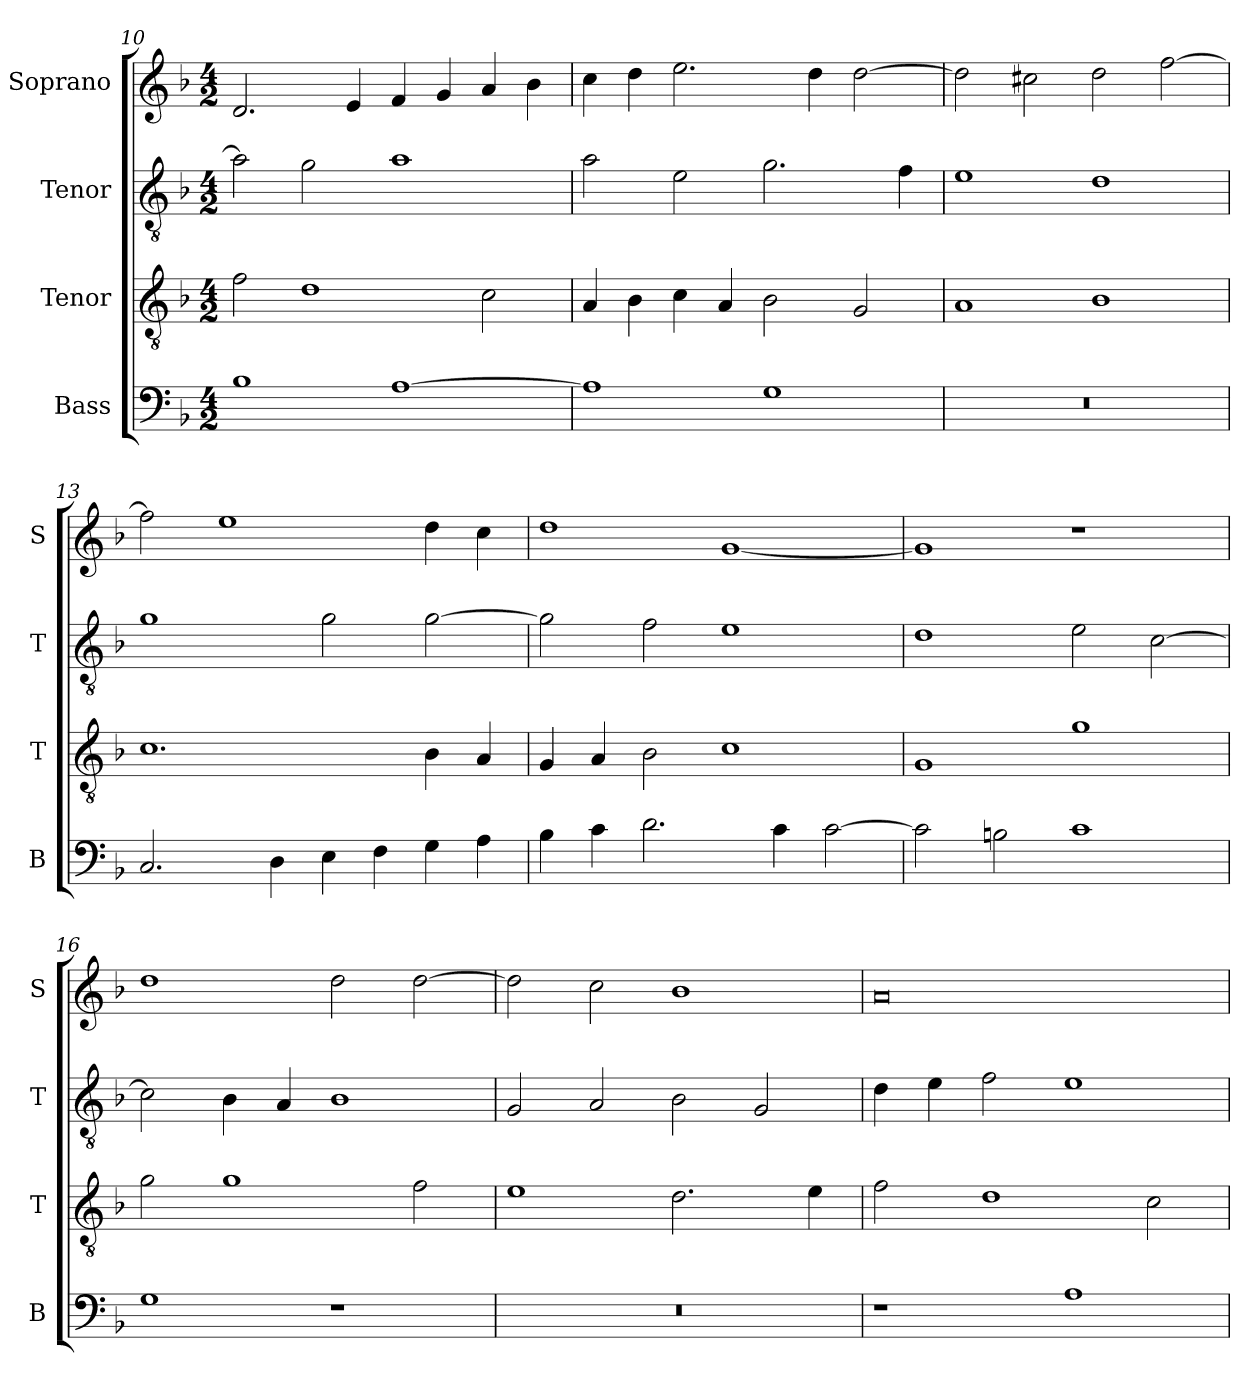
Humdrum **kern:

**kern	**kern	**kern	**kern
*part4	*part3	*part2	*part1
*staff4	*staff3	*staff2	*staff1
*I"Bass	*I"Tenor	*I"Tenor	*I"Soprano
*I'B	*I'T	*I'T	*I'S
*clefF4	*clefGv2	*clefGv2	*clefG2
*k[b-]	*k[b-]	*k[b-]	*k[b-]
*G:dor	*G:dor	*G:dor	*G:dor
*M4/2	*M4/2	*M4/2	*M4/2
=10	=10	=10	=10
1B-	2f	2a]	2.d
.	1d	2g	.
.	.	.	4e
[1A	.	1a	4f
.	.	.	4g
.	2c	.	4a
.	.	.	4b-
=11	=11	=11	=11
1A]	4A	2a	4cc
.	4B-	.	4dd
.	4c	2e	2.ee
.	4A	.	.
1G	2B-	2.g	.
.	.	.	4dd
.	2G	.	[2dd
.	.	4f	.
=12	=12	=12	=12
0r	1A	1e	2dd]
.	.	.	2cc#X
.	1B-	1d	2dd
.	.	.	[2ff
=13	=13	=13	=13
2.C	1.c	1g	2ff]
.	.	.	1ee
4D	.	.	.
4E	.	2g	.
4F	.	.	.
4G	4B-	[2g	4dd
4A	4A	.	4cc
=14	=14	=14	=14
4B-	4G	2g]	1dd
4c	4A	.	.
2.d	2B-	2f	.
.	1c	1e	[1g
4c	.	.	.
[2c	.	.	.
=15	=15	=15	=15
2c]	1G	1d	1g]
2Bn	.	.	.
1c	1g	2e	1r
.	.	[2c	.
=16	=16	=16	=16
1G	2g	2c]	1dd
.	1g	4B-	.
.	.	4A	.
1r	.	1B-	2dd
.	2f	.	[2dd
=17	=17	=17	=17
0r	1e	2G	2dd]
.	.	2A	2cc
.	2.d	2B-	1b-
.	.	2G	.
.	4e	.	.
=18	=18	=18	=18
1r	2f	4d	0a
.	.	4e	.
.	1d	2f	.
1A	.	1e	.
.	2c	.	.
=	=	=	=
*-	*-	*-	*-
